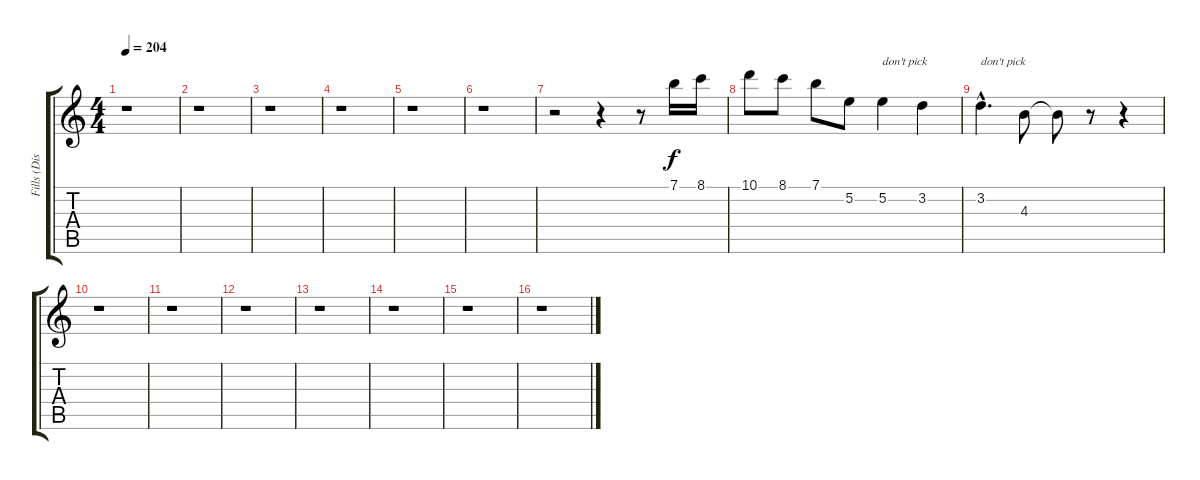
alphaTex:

\track ("Fills (Distortion)" "Fills (Dis") {instrument distortionguitar}
\staff {score tabs}
\tuning (E4 B3 G3 D3 A2 E2) {hide}
\ts (4 4)
\tempo 204
\clef g2
\ks c
r.1{dy f} |
r.1 |
r.1 |
r.1 |
r.1 |
r.1 |
r.2 r.4 r.8 7.1.16 8.1.16 |
10.1.8 8.1.8 7.1.8 5.2.8 5.2.4{txt "don't pick"} 3.2.4 |
3.2{hac}.4{d txt "don't pick"} 4.3.8 4.3{t}.8 r.8 r.4 |
r.1 |
r.1 |
r.1 |
r.1 |
r.1 |
r.1 |
r.1
